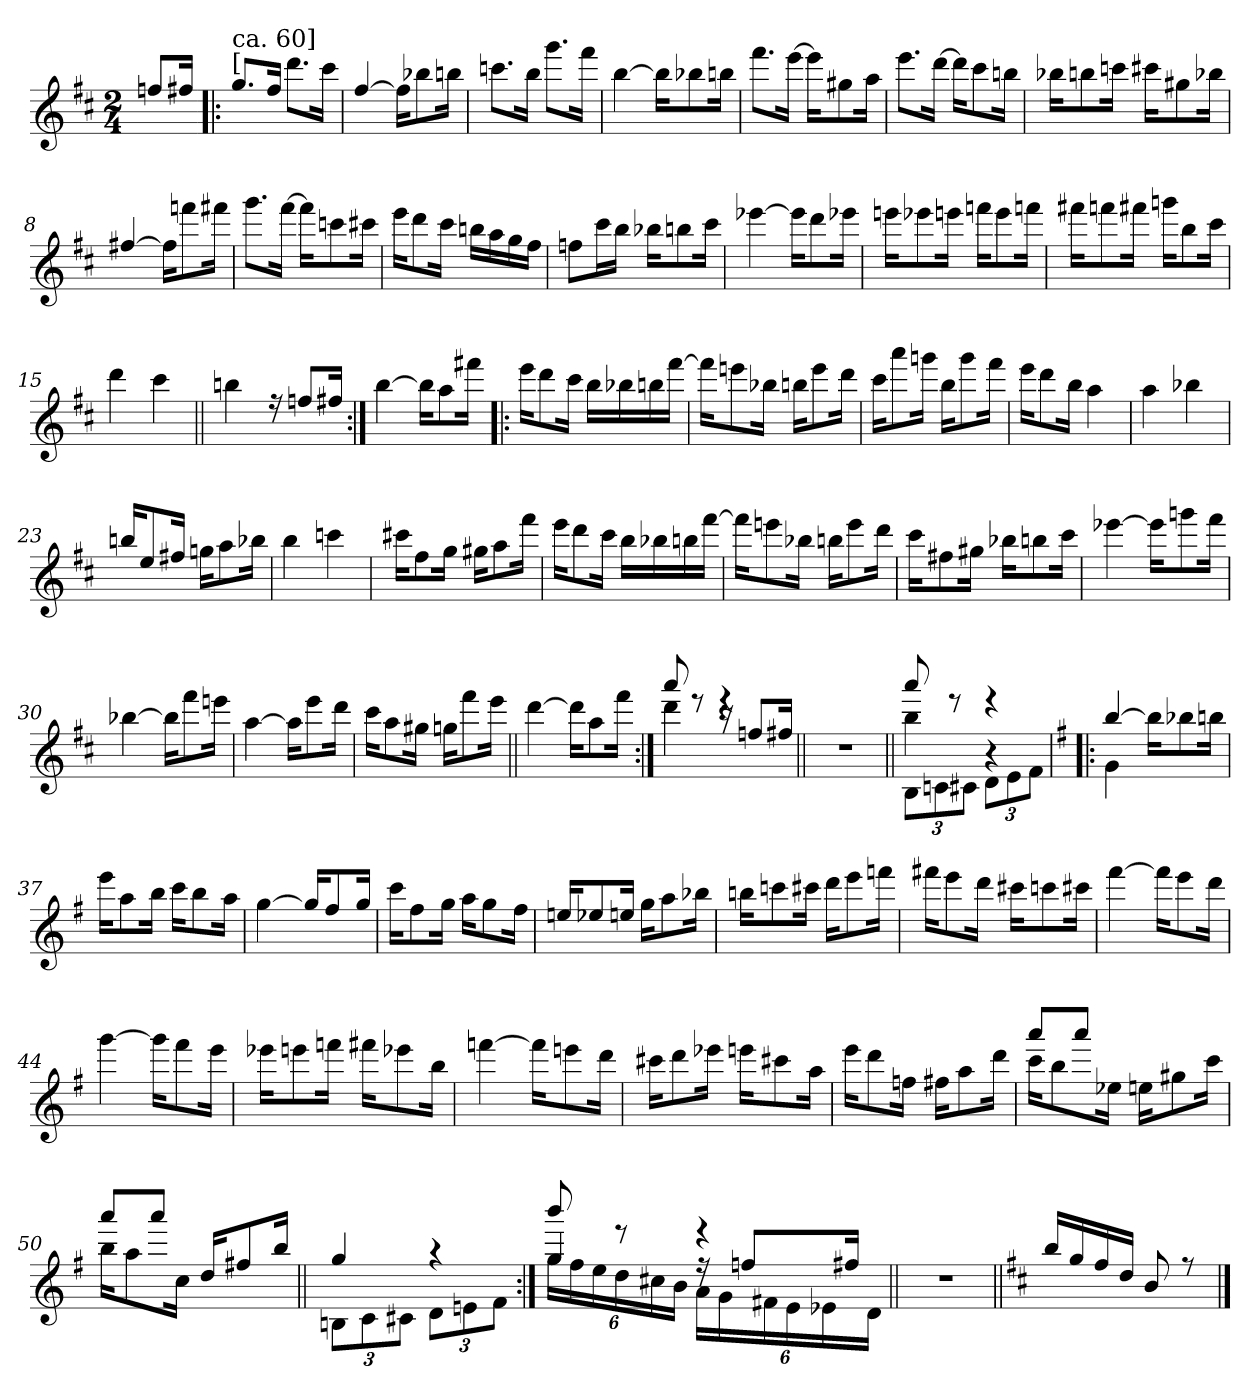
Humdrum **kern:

**kern
*part1
*staff1
*clefG2
*k[f#c#]
*D:
*M2/4
=
8ffn/L
16ff#X/Jk
=1!|:
*^
!LO:TX:a:t=[	!
!LO:TX:a:t=ca. 60]	!
8.gg/L	4ryy
16ff#/Jk	.
8.ddd\L	4ryy
16ccc#\Jk	.
=2	=2
[>4ff#/	2ryy
16ff#\KL]	.
8bb-X\	.
16bbn\Jk	.
=3	=3
8.cccn\L	4ryy
16bb\Jk	.
8.ggg\L	4ryy
16fff#\Jk	.
=4	=4
[<4bb\	2ryy
16bb\KL]	.
8bb-X\	.
16bbn\Jk	.
!!LO:LB:g=z	!!
=5	=5
8.fff#\L	4ryy
[<16eee\Jk	.
16eee\KL]	4ryy
8gg#X\	.
16aa\Jk	.
=6	=6
8.eee\L	4ryy
[<16ddd\Jk	.
16ddd\KL]	4ryy
8ccc#\	.
16bbn\Jk	.
=7	=7
16bb-X\KL	4ryy
8bbn\	.
16cccn\Jk	.
16ccc#X\KL	4ryy
8gg#X\	.
16bb-X\Jk	.
=8	=8
[>4ff#X/	2ryy
16ff#\KL]	.
8fffn\	.
16fff#X\Jk	.
!!LO:LB:g=z	!!
=9	=9
8.ggg\L	4ryy
[<16fff#\Jk	.
16fff#\KL]	4ryy
8cccn\	.
16ccc#X\Jk	.
=10	=10
16eee\KL	2ryy
8ddd\	.
16ccc#\Jk	.
16bbn\LL	.
16aa\	.
16gg\	.
16ff#\JJ	.
=11	=11
8ffn\L	4ryy
16ccc#\L	.
16bb\JJ	.
16bb-X\KL	4ryy
8bbn\	.
16ccc#\Jk	.
=12	=12
[<4eee-X\	2ryy
16eee-\KL]	.
8ddd\	.
16eee-X\Jk	.
!!LO:LB:g=z	!!
=13	=13
16eeen\KL	4ryy
8eee-X\	.
16eeen\Jk	.
16fffn\KL	4ryy
8eee\	.
16fffn\Jk	.
=14	=14
16fff#X\KL	4ryy
8fffn\	.
16fff#X\Jk	.
16gggn\KL	4ryy
8bb\	.
16ccc#\Jk	.
=15	=15
4ddd\	4ryy
4ccc#\	4ryy
=16||	=16||
4bbn\	2ryy
16rff	.
8ffn/L	.
16ff#X/Jk	.
!!LO:LB:g=z	!!
=17:|!	=17:|!
[<4bb\	4ryy
16bb\KL]	4ryy
8aa\	.
16fff#X\Jk	.
=18!|:	=18!|:
16eee\KL	4ryy
8ddd\	.
16ccc#\Jk	.
16bb\LL	4ryy
16bb-X\	.
16bbn\	.
[<16fff#\JJ	.
=19	=19
16fff#\KL]	2ryy
8eeen\	.
16bb-X\Jk	.
16bbn\KL	.
8eee\	.
16ddd\Jk	.
=20	=20
16ccc#\KL	4ryy
8aaa\	.
16gggn\Jk	.
16bb\KL	4ryy
8ggg\	.
16fff#\Jk	.
!!LO:LB:g=z	!!
=21	=21
16eee\KL	4ryy
8ddd\	.
16bb\Jk	.
4aa\	4ryy
=22	=22
4aa\	4ryy
4bb-X\	4ryy
=23	=23
16bbn/KL	2ryy
8ee/	.
16ff#X/Jk	.
16ggn\KL	.
8aa\	.
16bb-X\Jk	.
=24	=24
4bb\	4ryy
4cccn\	4ryy
!!LO:LB:g=z	!!
=25	=25
16ccc#X\KL	2ryy
8ff#\	.
16gg\Jk	.
16gg#X\KL	.
8aa\	.
16fff#\Jk	.
=26	=26
16eee\KL	4ryy
8ddd\	.
16ccc#\Jk	.
16bb\LL	4ryy
16bb-X\	.
16bbn\	.
[<16fff#\JJ	.
=27	=27
16fff#\KL]	4ryy
8eeen\	.
16bb-X\Jk	.
16bbn\KL	4ryy
8eee\	.
16ddd\Jk	.
=28	=28
16ccc#\KL	4ryy
8ff#X\	.
16gg#X\Jk	.
16bb-X\KL	4ryy
8bbn\	.
16ccc#\Jk	.
!!LO:LB:g=z	!!
=29	=29
[<4eee-X\	2ryy
16eee-\KL]	.
8gggn\	.
16fff#\Jk	.
=30	=30
[<4bb-X\	4ryy
16bb-\KL]	4ryy
8fff#\	.
16eeen\Jk	.
=31	=31
[<4aa\	4ryy
16aa\KL]	4ryy
8eee\	.
16ddd\Jk	.
=32	=32
16ccc#\KL	4ryy
8aa\	.
16gg#X\Jk	.
16ggn\KL	4ryy
8fff#\	.
16eee\Jk	.
!!LO:PB:g=z	!!
=33||	=33||
[<4ddd\	4ryy
16ddd\KL]	4ryy
8aa\	.
16fff#\Jk	.
=34:|!	=34:|!
*	*^
4ddd\	8ryy	8aaa!/
.	8ryy	8rddd
16r	4ryy	4rddd
8ffn/L	.	.
16ff#X/Jk	.	.
*v	*v	*v
=34X341||
2r
=35||
*^
*	*^
*	*	*^
4bb\	12B\L	8ryy	8aaa!/
.	12cn\	.	.
.	.	8ryy	8rddd
.	12c#X\J	.	.
4r	12d\L	4ryy	4rddd
.	12e\	.	.
.	12f#\J	.	.
*v	*v	*v	*v
!!LO:LB:g=z
=36!|:
*k[f#]
*G:
*^
*	*^
[>4bb/	4g\	2ryy
16bb\KL]	4ryy	.
8bb-X\	.	.
16bbn\Jk	.	.
*	*v	*v
=37	=37
16eee\KL	4ryy
8aa\	.
16bb\Jk	.
16ccc\KL	4ryy
8bb\	.
16aa\Jk	.
=38	=38
[<4gg\	4ryy
16gg/KL]	4ryy
8ff#/	.
16gg/Jk	.
=39	=39
16ccc\KL	4ryy
8ff#\	.
16gg\Jk	.
16aa\KL	4ryy
8gg\	.
16ff#\Jk	.
!!LO:LB:g=z	!!
=40	=40
16een/KL	4ryy
8ee-X/	.
16een/Jk	.
16gg\KL	4ryy
8aa\	.
16bb-X\Jk	.
=41	=41
16bbn\KL	2ryy
8cccn\	.
16ccc#X\Jk	.
16ddd\KL	.
8eee\	.
16fffn\Jk	.
=42	=42
16fff#X\KL	4ryy
8eee\	.
16ddd\Jk	.
16ccc#X\KL	4ryy
8cccn\	.
16ccc#X\Jk	.
=43	=43
[<4fff#\	4ryy
16fff#\KL]	4ryy
8eee\	.
16ddd\Jk	.
!!LO:LB:g=z	!!
=44	=44
[<4ggg\	2ryy
16ggg\KL]	.
8fff#\	.
16eee\Jk	.
=45	=45
16eee-X\KL	2ryy
8eeen\	.
16fffn\Jk	.
16fff#X\KL	.
8eee-X\	.
16bb\Jk	.
=46	=46
[<4fffn\	4ryy
16fff\KL]	4ryy
8eeen\	.
16ddd\Jk	.
=47	=47
16ccc#X\KL	2ryy
8ddd\	.
16eee-X\Jk	.
16eeen\KL	.
8ccc#X\	.
16aa\Jk	.
!!LO:LB:g=z	!!
=48	=48
16eee\KL	4ryy
8ddd\	.
16ffn\Jk	.
16ff#X\KL	4ryy
8aa\	.
16ddd\Jk	.
=49	=49
*	*^
16ccc\KL	8ryy	8aaa!/L
8bb\	.	.
.	8ryy	8aaa!/J
16ee-X\Jk	.	.
16een\KL	4ryy	4ryy
8gg#X\	.	.
16ccc\Jk	.	.
=50	=50	=50
16bb\KL	8ryy	8aaa!/L
8aa\	.	.
.	8ryy	8aaa!/J
16cc\Jk	.	.
16dd/KL	4ryy	4ryy
8ff#X/	.	.
16bb/Jk	.	.
=51||	=51||	=51||
4gg/	12Bn\L	4ryy
.	12c\	.
.	12c#X\J	.
4r	12d\L	4ryy
.	12en\	.
.	12f#\J	.
!!LO:LB:g=z	!!	!!
=52:|!	=52:|!	=52:|!
*	*	*^
4gg/	24gg\LL	2ryy	8bbb!/
.	24ff#\	.	.
.	24ee\	.	.
.	24dd\	.	8rddd
.	24cc#X\	.	.
.	24b\JJ	.	.
16ree	24a\LL	.	4rddd
.	24g\	.	.
8ffn/L	.	.	.
.	24f#X\	.	.
.	24e\	.	.
.	24e-X\	.	.
16ff#X/Jk	.	.	.
.	24d\JJ	.	.
*v	*v	*v	*v
=52X522||
2r
=53||
*k[f#c#]
*D:
*^
16bb/LL	2ryy
16gg/	.
16ff#/	.
16dd/JJ	.
8b/	.
8rff	.
*v	*v
==
*-
